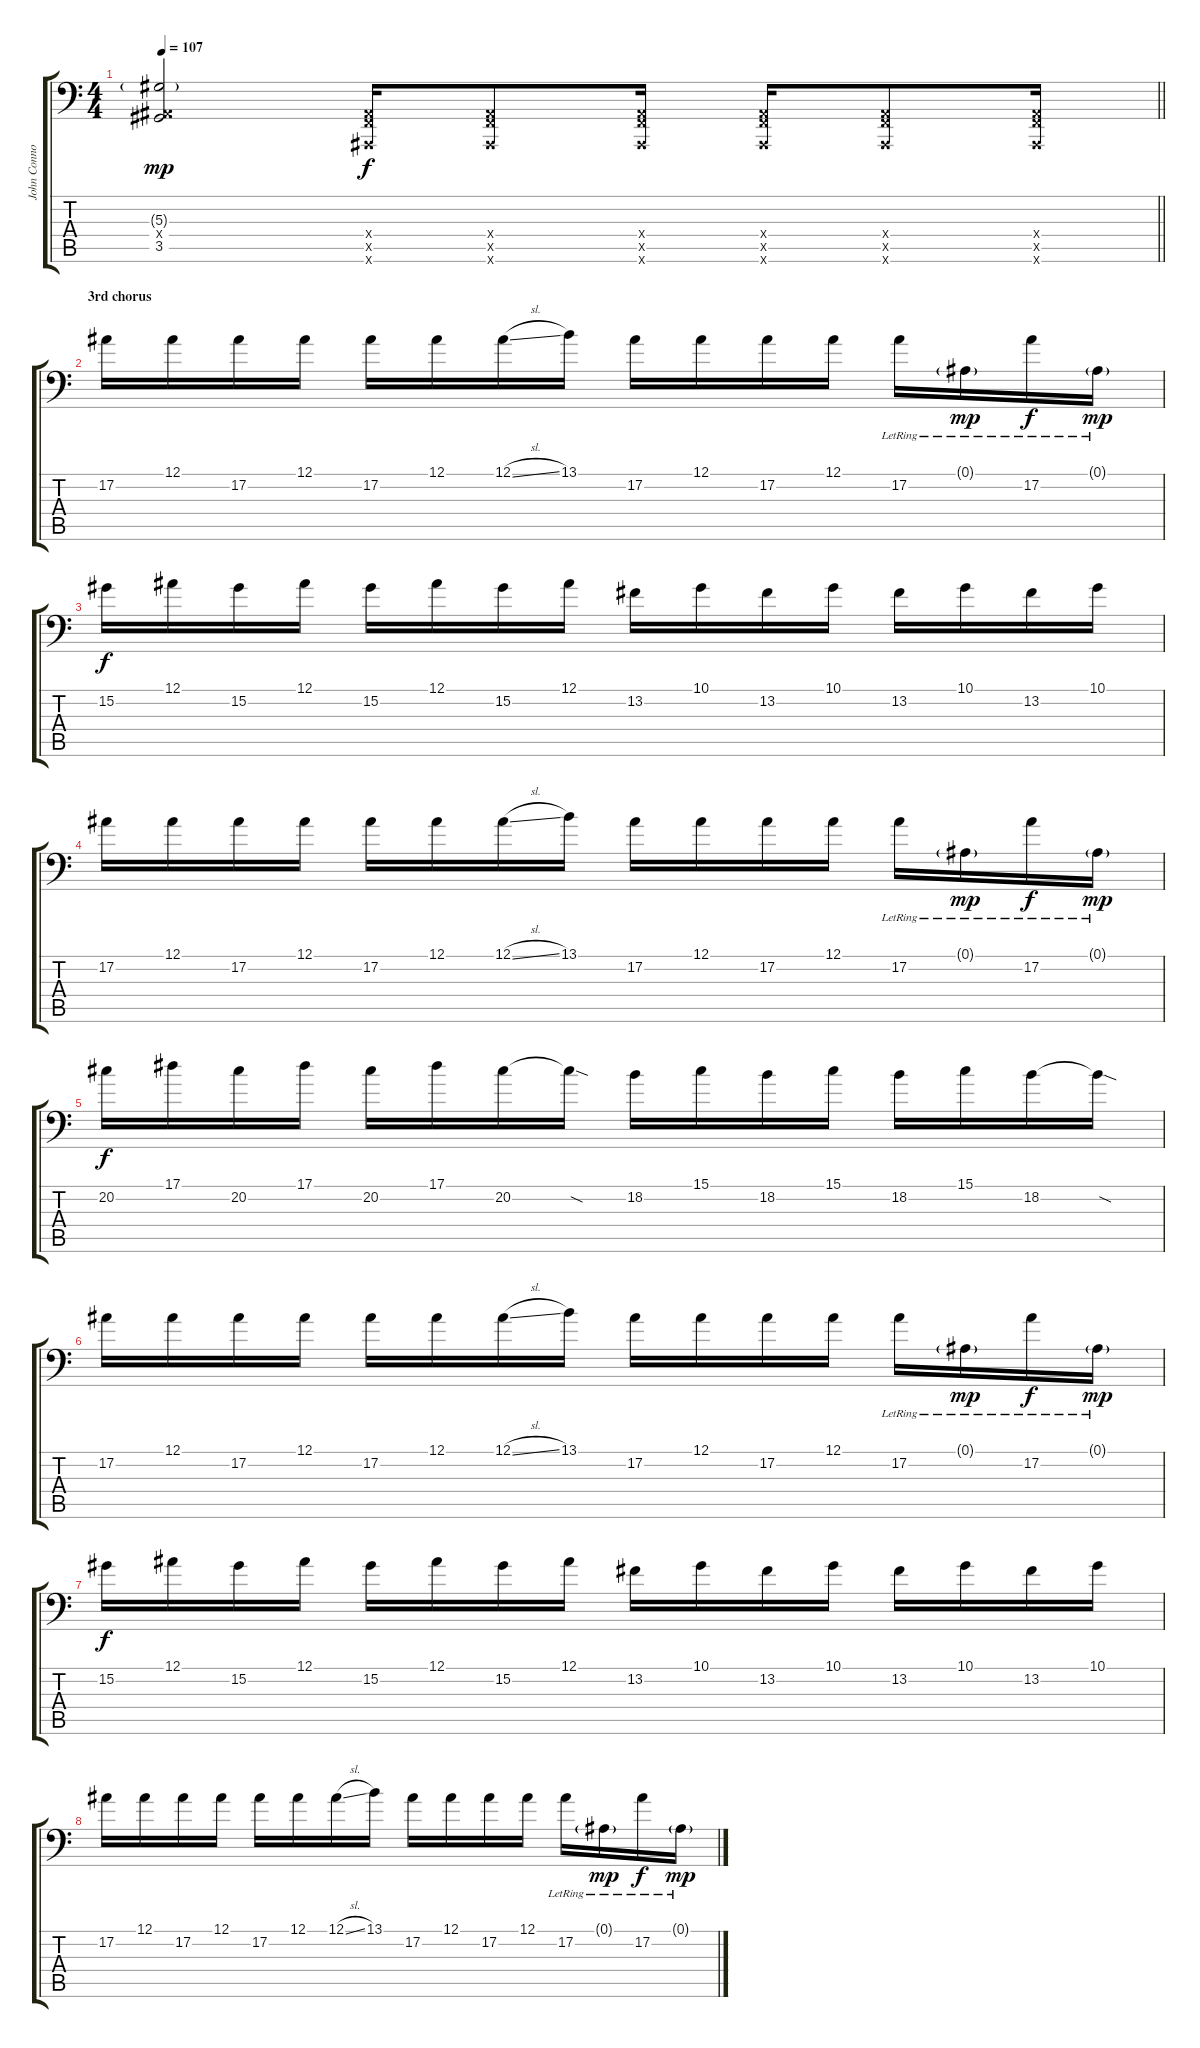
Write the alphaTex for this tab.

\track ("John Connolly wah, fills" "John Conno") {instrument fx6goblins}
\staff {score tabs}
\tuning (Bb3 F3 Eb3 Bb2 F2 Bb1) {hide}
\ts (4 4)
\tempo 107
\clef f4
\barLineRight lightlight
\ks c
(5.3{g} 0.4{x} 3.5).2{dy mp} (0.4{x} 0.5{x} 0.6{x}).16{dy f} (0.4{x} 0.5{x} 0.6{x}).8 (0.4{x} 0.5{x} 0.6{x}).16 (0.4{x} 0.5{x} 0.6{x}).16 (0.4{x} 0.5{x} 0.6{x}).8 (0.4{x} 0.5{x} 0.6{x}).16 |
\section ("" "3rd chorus")
17.2.16{volume 15 instrument fx6goblins} 12.1.16 17.2.16 12.1.16 17.2.16 12.1.16 12.1{sl}.16 13.1.16 17.2.16 12.1.16 17.2.16 12.1.16 17.2{lr}.16 0.1{g lr}.16{dy mp} 17.2{lr}.16{dy f} 0.1{g lr}.16{dy mp} |
15.2.16{dy f} 12.1.16 15.2.16 12.1.16 15.2.16 12.1.16 15.2.16 12.1.16 13.2.16 10.1.16 13.2.16 10.1.16 13.2.16 10.1.16 13.2.16 10.1.16 |
17.2.16 12.1.16 17.2.16 12.1.16 17.2.16 12.1.16 12.1{sl}.16 13.1.16 17.2.16 12.1.16 17.2.16 12.1.16 17.2{lr}.16 0.1{g lr}.16{dy mp} 17.2{lr}.16{dy f} 0.1{g lr}.16{dy mp} |
20.2.16{dy f} 17.1.16 20.2.16 17.1.16 20.2.16 17.1.16 20.2.16 20.2{sod t}.16 18.2.16 15.1.16 18.2.16 15.1.16 18.2.16 15.1.16 18.2.16 18.2{sod t}.16 |
17.2.16 12.1.16 17.2.16 12.1.16 17.2.16 12.1.16 12.1{sl}.16 13.1.16 17.2.16 12.1.16 17.2.16 12.1.16 17.2{lr}.16 0.1{g lr}.16{dy mp} 17.2{lr}.16{dy f} 0.1{g lr}.16{dy mp} |
15.2.16{dy f} 12.1.16 15.2.16 12.1.16 15.2.16 12.1.16 15.2.16 12.1.16 13.2.16 10.1.16 13.2.16 10.1.16 13.2.16 10.1.16 13.2.16 10.1.16 |
17.2.16 12.1.16 17.2.16 12.1.16 17.2.16 12.1.16 12.1{sl}.16 13.1.16 17.2.16 12.1.16 17.2.16 12.1.16 17.2{lr}.16 0.1{g lr}.16{dy mp} 17.2{lr}.16{dy f} 0.1{g lr}.16{dy mp}
